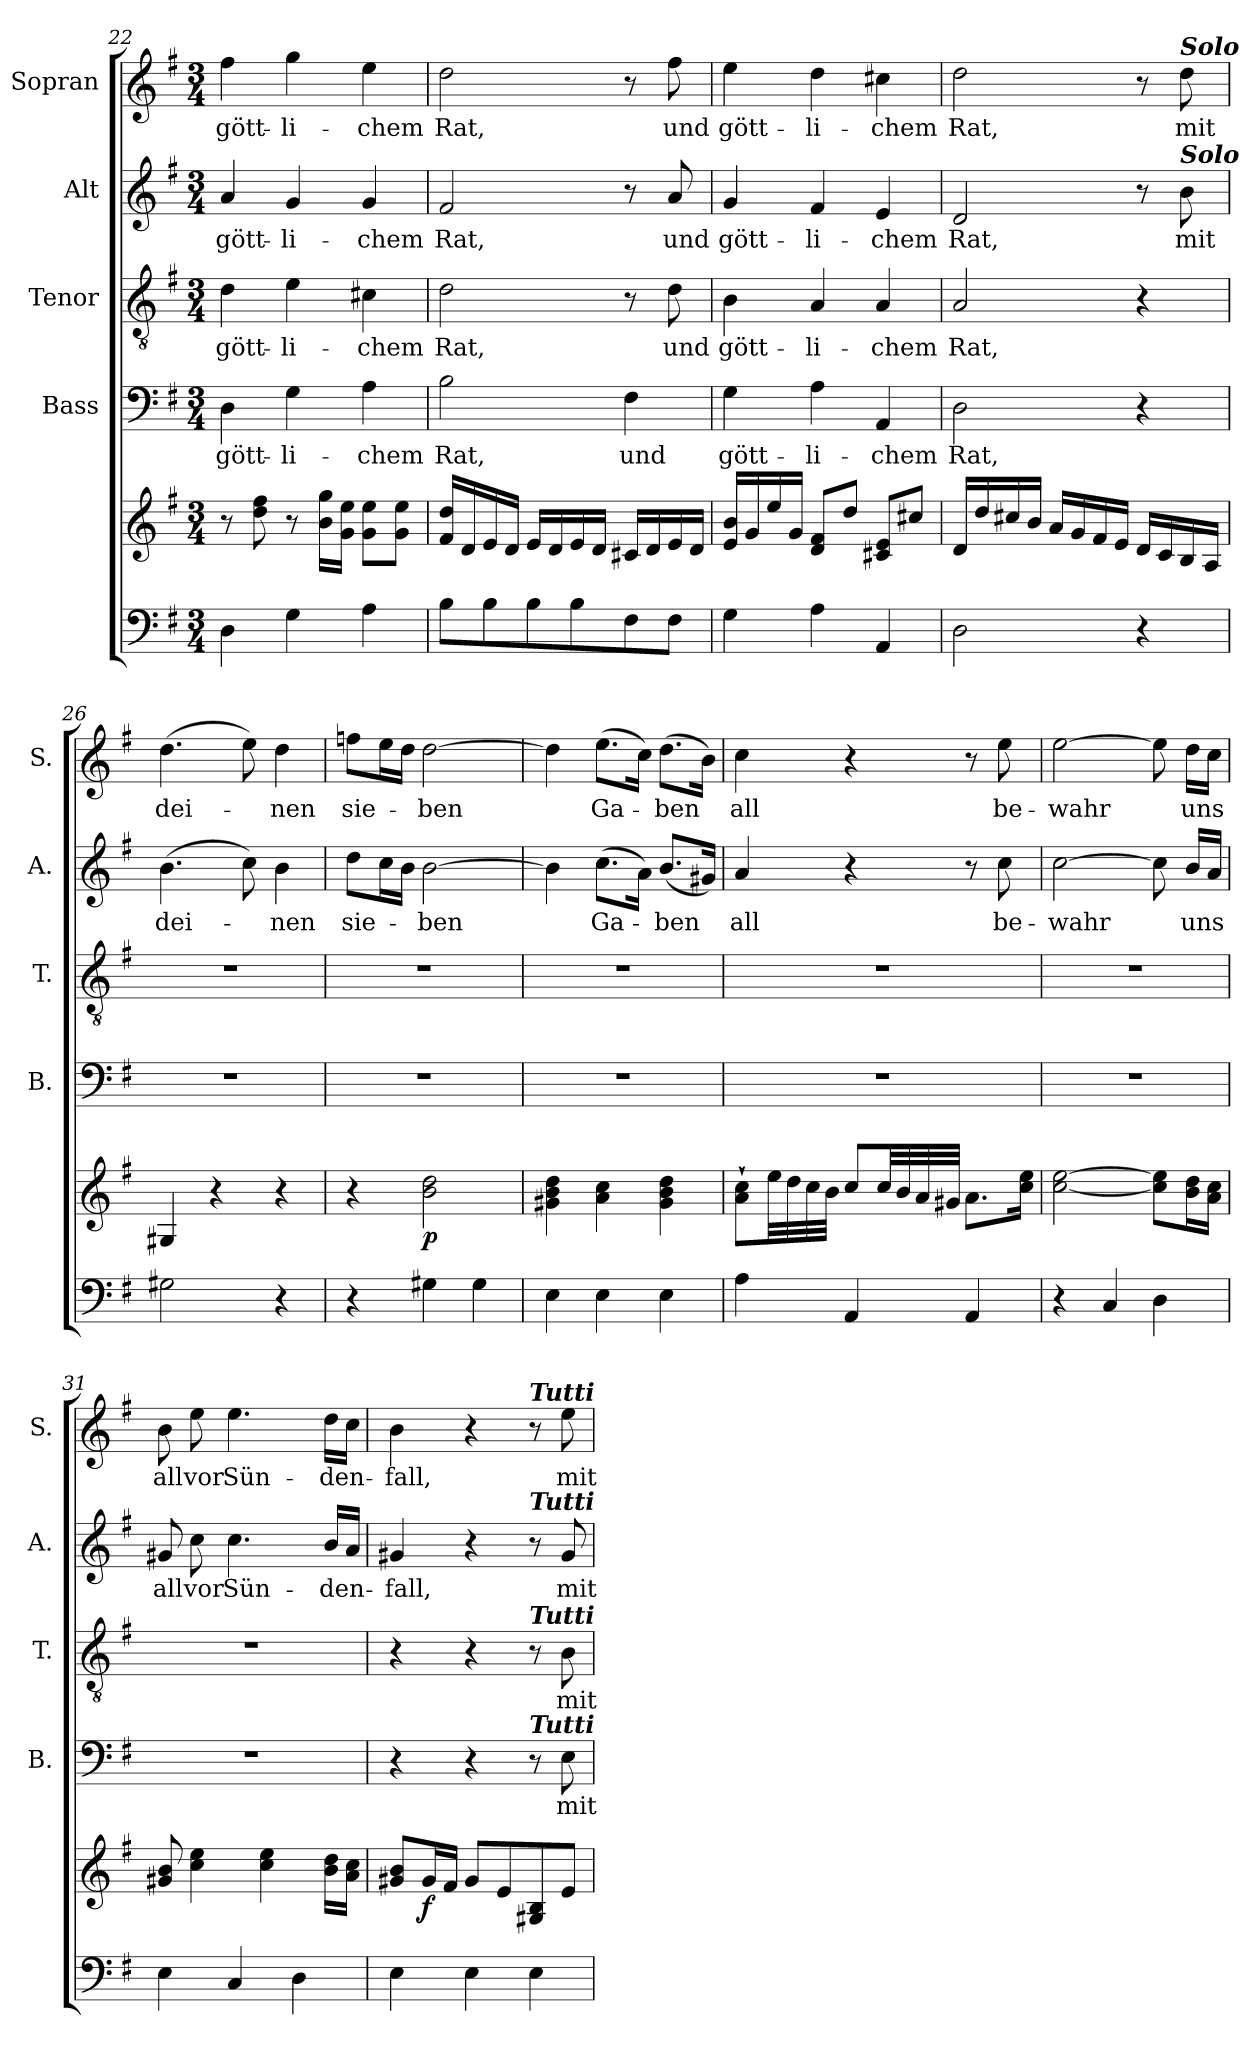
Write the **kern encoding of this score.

**kern	**kern	**dynam	**kern	**text	**kern	**text	**kern	**text	**kern	**text
*part5	*part5	*part5	*part4	*part4	*part3	*part3	*part2	*part2	*part1	*part1
*staff6	*staff5	*staff5/6	*staff4	*staff4	*staff3	*staff3	*staff2	*staff2	*staff1	*staff1
*	*	*	*I"Bass	*	*I"Tenor	*	*I"Alt	*	*I"Sopran	*
*	*	*	*I'B.	*	*I'T.	*	*I'A.	*	*I'S.	*
*clefF4	*clefG2	*	*clefF4	*	*clefGv2	*	*clefG2	*	*clefG2	*
*k[f#]	*k[f#]	*	*k[f#]	*	*k[f#]	*	*k[f#]	*	*k[f#]	*
*G:	*G:	*	*G:	*	*G:	*	*G:	*	*G:	*
*M3/4	*M3/4	*	*M3/4	*	*M3/4	*	*M3/4	*	*M3/4	*
=22	=22	=22	=22	=22	=22	=22	=22	=22	=22	=22
!	!	!	!	!LO:LY:b	!	!LO:LY:b	!	!LO:LY:b	!	!LO:LY:b
4D\	8r	.	4D\	gött-	4d\	gött-	4a/	gött-	4ff#\	gött-
.	8dd\ 8ff#\	.	.	.	.	.	.	.	.	.
!	!	!	!	!LO:LY:b	!	!LO:LY:b	!	!LO:LY:b	!	!LO:LY:b
4G\	8r	.	4G\	-li-	4e\	-li-	4g/	-li-	4gg\	-li-
.	16b\ 16gg\LL	.	.	.	.	.	.	.	.	.
.	16g\ 16ee\JJ	.	.	.	.	.	.	.	.	.
!	!	!	!	!LO:LY:b	!	!LO:LY:b	!	!LO:LY:b	!	!LO:LY:b
4A\	8g\ 8ee\L	.	4A\	-chem	4c#X\	-chem	4g/	-chem	4ee\	-chem
.	8g\ 8ee\J	.	.	.	.	.	.	.	.	.
=23	=23	=23	=23	=23	=23	=23	=23	=23	=23	=23
!	!	!	!	!LO:LY:b	!	!LO:LY:b	!	!LO:LY:b	!	!LO:LY:b
8B\L	16f#/ 16dd/LL	.	2B\	Rat,	2d\	Rat,	2f#/	Rat,	2dd\	Rat,
.	16d/	.	.	.	.	.	.	.	.	.
8B\	16e/	.	.	.	.	.	.	.	.	.
.	16d/JJ	.	.	.	.	.	.	.	.	.
8B\	16e/LL	.	.	.	.	.	.	.	.	.
.	16d/	.	.	.	.	.	.	.	.	.
8B\	16e/	.	.	.	.	.	.	.	.	.
.	16d/JJ	.	.	.	.	.	.	.	.	.
!	!	!	!	!LO:LY:b	!	!	!	!	!	!
8F#\	16c#X/LL	.	4F#\	und	8r	.	8r	.	8r	.
.	16d/	.	.	.	.	.	.	.	.	.
!	!	!	!	!	!	!LO:LY:b	!	!LO:LY:b	!	!LO:LY:b
8F#\J	16e/	.	.	.	8d\	und	8a/	und	8ff#\	und
.	16d/JJ	.	.	.	.	.	.	.	.	.
!!LO:PB:g=z
=24	=24	=24	=24	=24	=24	=24	=24	=24	=24	=24
!	!	!	!	!LO:LY:b	!	!LO:LY:b	!	!LO:LY:b	!	!LO:LY:b
4G\	16e/ 16b/LL	.	4G\	gött-	4B\	gött-	4g/	gött-	4ee\	gött-
.	16g/	.	.	.	.	.	.	.	.	.
.	16ee/	.	.	.	.	.	.	.	.	.
.	16g/JJ	.	.	.	.	.	.	.	.	.
!	!	!	!	!LO:LY:b	!	!LO:LY:b	!	!LO:LY:b	!	!LO:LY:b
4A\	8d/ 8f#/L	.	4A\	-li-	4A/	-li-	4f#/	-li-	4dd\	-li-
.	8dd/J	.	.	.	.	.	.	.	.	.
!	!	!	!	!LO:LY:b	!	!LO:LY:b	!	!LO:LY:b	!	!LO:LY:b
4AA/	8c#X/ 8e/L	.	4AA/	-chem	4A/	-chem	4e/	-chem	4cc#X\	-chem
.	8cc#X/J	.	.	.	.	.	.	.	.	.
=25	=25	=25	=25	=25	=25	=25	=25	=25	=25	=25
!	!	!	!	!LO:LY:b	!	!LO:LY:b	!	!LO:LY:b	!	!LO:LY:b
2D\	16d/LL	.	2D\	Rat,	2A/	Rat,	2d/	Rat,	2dd\	Rat,
.	16dd/	.	.	.	.	.	.	.	.	.
.	16cc#X/	.	.	.	.	.	.	.	.	.
.	16b/JJ	.	.	.	.	.	.	.	.	.
.	16a/LL	.	.	.	.	.	.	.	.	.
.	16g/	.	.	.	.	.	.	.	.	.
.	16f#/	.	.	.	.	.	.	.	.	.
.	16e/JJ	.	.	.	.	.	.	.	.	.
4r	16d/LL	.	4r	.	4r	.	8r	.	8r	.
.	16c/	.	.	.	.	.	.	.	.	.
!	!	!	!	!	!	!	!	!	!LO:TX:a:Bi:t=Solo	!
!	!	!	!	!	!	!	!LO:TX:a:Bi:t=Solo	!	!	!
!	!	!	!	!	!	!	!	!LO:LY:b	!	!LO:LY:b
.	16B/	.	.	.	.	.	8b\	mit	8dd\	mit
.	16A/JJ	.	.	.	.	.	.	.	.	.
=26	=26	=26	=26	=26	=26	=26	=26	=26	=26	=26
!	!	!	!	!	!	!	!	!LO:LY:b	!	!LO:LY:b
2G#X\	4G#X/	.	2.r	.	2.r	.	(>4.b\	dei-	(>4.dd\	dei-
.	4r	.	.	.	.	.	.	.	.	.
.	.	.	.	.	.	.	8cc\)	.	8ee\)	.
!	!	!	!	!	!	!	!	!LO:LY:b	!	!LO:LY:b
4r	4r	.	.	.	.	.	4b\	-nen	4dd\	-nen
=27	=27	=27	=27	=27	=27	=27	=27	=27	=27	=27
!	!	!	!	!	!	!	!	!LO:LY:b	!	!LO:LY:b
4r	4r	.	2.r	.	2.r	.	8dd\L	sie-	8ffn\L	sie-
.	.	.	.	.	.	.	16cc\L	.	16ee\L	.
.	.	.	.	.	.	.	16b\JJ	.	16dd\JJ	.
!	!	!LO:DY:b	!	!	!	!	!	!LO:LY:b	!	!LO:LY:b
4G#X\	2b\ 2dd\	p	.	.	.	.	[2b\	-ben	[2dd\	-ben
4G#\	.	.	.	.	.	.	.	.	.	.
!!LO:LB:g=z
=28	=28	=28	=28	=28	=28	=28	=28	=28	=28	=28
4E\	4g#X\ 4b\ 4dd\	.	2.r	.	2.r	.	4b\]	.	4dd\]	.
!	!	!	!	!	!	!	!	!LO:LY:b	!	!LO:LY:b
4E\	4a\ 4cc\	.	.	.	.	.	(>8.cc\L	Ga-	(>8.ee\L	Ga-
.	.	.	.	.	.	.	16a\Jk)	.	16cc\Jk)	.
!	!	!	!	!	!	!	!	!LO:LY:b	!	!LO:LY:b
4E\	4g#\ 4b\ 4dd\	.	.	.	.	.	(<8.b/L	-ben	(>8.dd\L	-ben
.	.	.	.	.	.	.	16g#X/Jk)	.	16b\Jk)	.
=29	=29	=29	=29	=29	=29	=29	=29	=29	=29	=29
!	!	!	!	!	!	!	!	!LO:LY:b	!	!LO:LY:b
4A\	8a\`> 8cc\`>L	.	2.r	.	2.r	.	4a/	all	4cc\	all
.	32ee\LL	.	.	.	.	.	.	.	.	.
.	32dd\	.	.	.	.	.	.	.	.	.
.	32cc\	.	.	.	.	.	.	.	.	.
.	32b\JJJ	.	.	.	.	.	.	.	.	.
4AA/	8cc/L	.	.	.	.	.	4r	.	4r	.
.	32cc/LL	.	.	.	.	.	.	.	.	.
.	32b/	.	.	.	.	.	.	.	.	.
.	32a/	.	.	.	.	.	.	.	.	.
.	32g#X/JJJ	.	.	.	.	.	.	.	.	.
4AA/	8.a\L	.	.	.	.	.	8r	.	8r	.
!	!	!	!	!	!	!	!	!LO:LY:b	!	!LO:LY:b
.	.	.	.	.	.	.	8cc\	be-	8ee\	be-
.	16cc\ 16ee\Jk	.	.	.	.	.	.	.	.	.
=30	=30	=30	=30	=30	=30	=30	=30	=30	=30	=30
!	!	!	!	!	!	!	!	!LO:LY:b	!	!LO:LY:b
4r	[2cc\ [2ee\	.	2.r	.	2.r	.	[2cc\	-wahr	[2ee\	-wahr
4C/	.	.	.	.	.	.	.	.	.	.
4D\	8cc\] 8ee\]L	.	.	.	.	.	8cc\]	.	8ee\]	.
!	!	!	!	!	!	!	!	!LO:LY:b	!	!LO:LY:b
.	16b\ 16dd\L	.	.	.	.	.	16b/LL	uns	16dd\LL	uns
.	16a\ 16cc\JJ	.	.	.	.	.	16a/JJ	.	16cc\JJ	.
=31	=31	=31	=31	=31	=31	=31	=31	=31	=31	=31
!	!	!	!	!	!	!	!	!LO:LY:b	!	!LO:LY:b
4E\	8g#X/ 8b/	.	2.r	.	2.r	.	8g#X/	all	8b\	all
!	!	!	!	!	!	!	!	!LO:LY:b	!	!LO:LY:b
.	4cc\ 4ee\	.	.	.	.	.	8cc\	vor	8ee\	vor
!	!	!	!	!	!	!	!	!LO:LY:b	!	!LO:LY:b
4C/	.	.	.	.	.	.	4.cc\	Sün-	4.ee\	Sün-
.	4cc\ 4ee\	.	.	.	.	.	.	.	.	.
4D\	.	.	.	.	.	.	.	.	.	.
!	!	!	!	!	!	!	!	!LO:LY:b	!	!LO:LY:b
.	16b\ 16dd\LL	.	.	.	.	.	16b/LL	-den-	16dd\LL	-den-
.	16a\ 16cc\JJ	.	.	.	.	.	16a/JJ	.	16cc\JJ	.
!!LO:PB:g=z
=32	=32	=32	=32	=32	=32	=32	=32	=32	=32	=32
!	!	!	!	!	!	!	!	!LO:LY:b	!	!LO:LY:b
4E\	8g#X/ 8b/L	.	4r	.	4r	.	4g#X/	-fall,	4b\	-fall,
!	!	!LO:DY:b	!	!	!	!	!	!	!	!
.	16g#/L	f	.	.	.	.	.	.	.	.
.	16f#/JJ	.	.	.	.	.	.	.	.	.
4E\	8g#/L	.	4r	.	4r	.	4r	.	4r	.
.	8e/	.	.	.	.	.	.	.	.	.
!	!	!	!	!	!	!	!	!	!LO:TX:a:Bi:t=Tutti	!
!	!	!	!	!	!	!	!LO:TX:a:Bi:t=Tutti	!	!	!
!	!	!	!	!	!LO:TX:a:Bi:t=Tutti	!	!	!	!	!
!	!	!	!LO:TX:a:Bi:t=Tutti	!	!	!	!	!	!	!
4E\	8G#X/ 8B/	.	8r	.	8r	.	8r	.	8r	.
!	!	!	!	!LO:LY:b	!	!LO:LY:b	!	!LO:LY:b	!	!LO:LY:b
.	8e/J	.	8E\	mit	8B\	mit	8g#/	mit	8ee\	mit
=	=	=	=	=	=	=	=	=	=	=
*-	*-	*-	*-	*-	*-	*-	*-	*-	*-	*-
